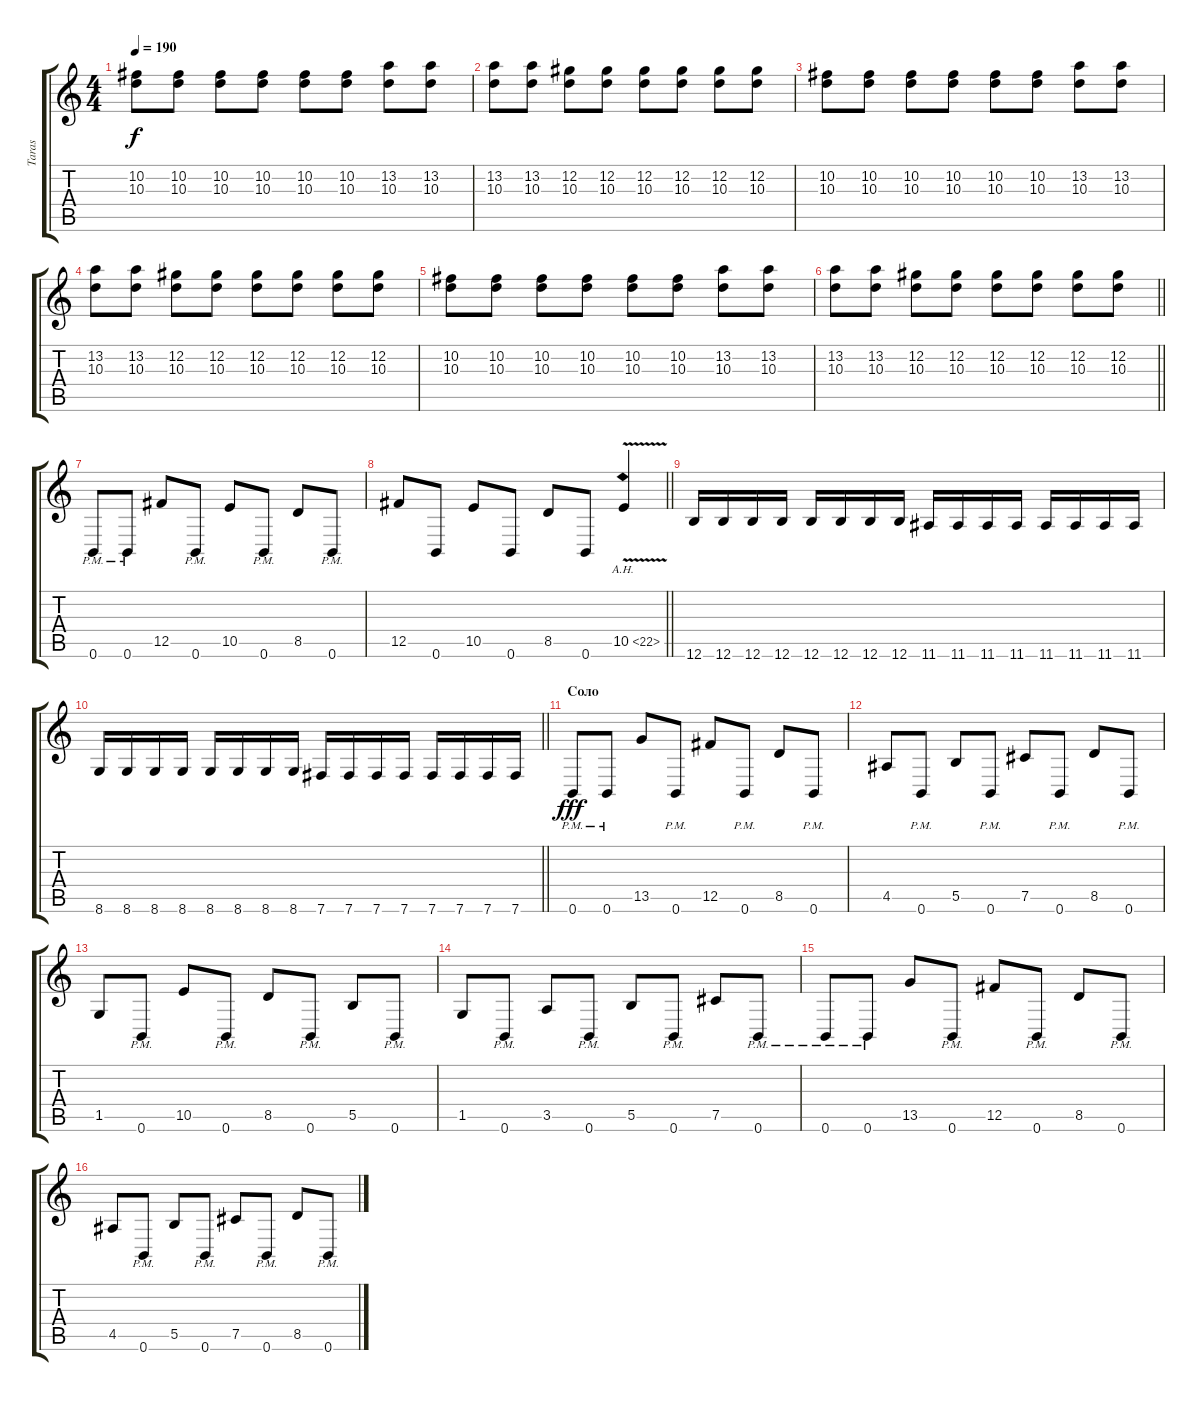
\track ("Taras" "Taras") {instrument distortionguitar}
\staff {score tabs}
\tuning (Db4 Ab3 E3 B2 Gb2 B1) {hide}
\ts (4 4)
\tempo 190
\clef g2
\ks c
(10.2 10.3).8{dy f} (10.2 10.3).8 (10.2 10.3).8 (10.2 10.3).8 (10.2 10.3).8 (10.2 10.3).8 (13.2 10.3).8 (13.2 10.3).8 |
(13.2 10.3).8 (13.2 10.3).8 (12.2 10.3).8 (12.2 10.3).8 (12.2 10.3).8 (12.2 10.3).8 (12.2 10.3).8 (12.2 10.3).8 |
(10.2 10.3).8 (10.2 10.3).8 (10.2 10.3).8 (10.2 10.3).8 (10.2 10.3).8 (10.2 10.3).8 (13.2 10.3).8 (13.2 10.3).8 |
(13.2 10.3).8 (13.2 10.3).8 (12.2 10.3).8 (12.2 10.3).8 (12.2 10.3).8 (12.2 10.3).8 (12.2 10.3).8 (12.2 10.3).8 |
(10.2 10.3).8 (10.2 10.3).8 (10.2 10.3).8 (10.2 10.3).8 (10.2 10.3).8 (10.2 10.3).8 (13.2 10.3).8 (13.2 10.3).8 |
\barLineRight lightlight
(13.2 10.3).8 (13.2 10.3).8 (12.2 10.3).8 (12.2 10.3).8 (12.2 10.3).8 (12.2 10.3).8 (12.2 10.3).8 (12.2 10.3).8 |
\section ("" "")
0.6{pm}.8 0.6{pm}.8 12.5.8 0.6{pm}.8 10.5.8 0.6{pm}.8 8.5.8 0.6{pm}.8 |
\barLineRight lightlight
12.5.8 0.6.8 10.5.8 0.6.8 8.5.8 0.6.8 10.5{ah 12 v}.4 |
12.6.16 12.6.16 12.6.16 12.6.16 12.6.16 12.6.16 12.6.16 12.6.16 11.6.16 11.6.16 11.6.16 11.6.16 11.6.16 11.6.16 11.6.16 11.6.16 |
\barLineRight lightlight
8.6.16 8.6.16 8.6.16 8.6.16 8.6.16 8.6.16 8.6.16 8.6.16 7.6.16 7.6.16 7.6.16 7.6.16 7.6.16 7.6.16 7.6.16 7.6.16 |
\section ("" "Соло")
0.6{pm}.8{dy fff} 0.6{pm}.8 13.5.8 0.6{pm}.8 12.5.8 0.6{pm}.8 8.5.8 0.6{pm}.8 |
4.5.8 0.6{pm}.8 5.5.8 0.6{pm}.8 7.5.8 0.6{pm}.8 8.5.8 0.6{pm}.8 |
1.5.8 0.6{pm}.8 10.5.8 0.6{pm}.8 8.5.8 0.6{pm}.8 5.5.8 0.6{pm}.8 |
1.5.8 0.6{pm}.8 3.5.8 0.6{pm}.8 5.5.8 0.6{pm}.8 7.5.8 0.6{pm}.8 |
0.6{pm}.8 0.6{pm}.8 13.5.8 0.6{pm}.8 12.5.8 0.6{pm}.8 8.5.8 0.6{pm}.8 |
4.5.8 0.6{pm}.8 5.5.8 0.6{pm}.8 7.5.8 0.6{pm}.8 8.5.8 0.6{pm}.8
